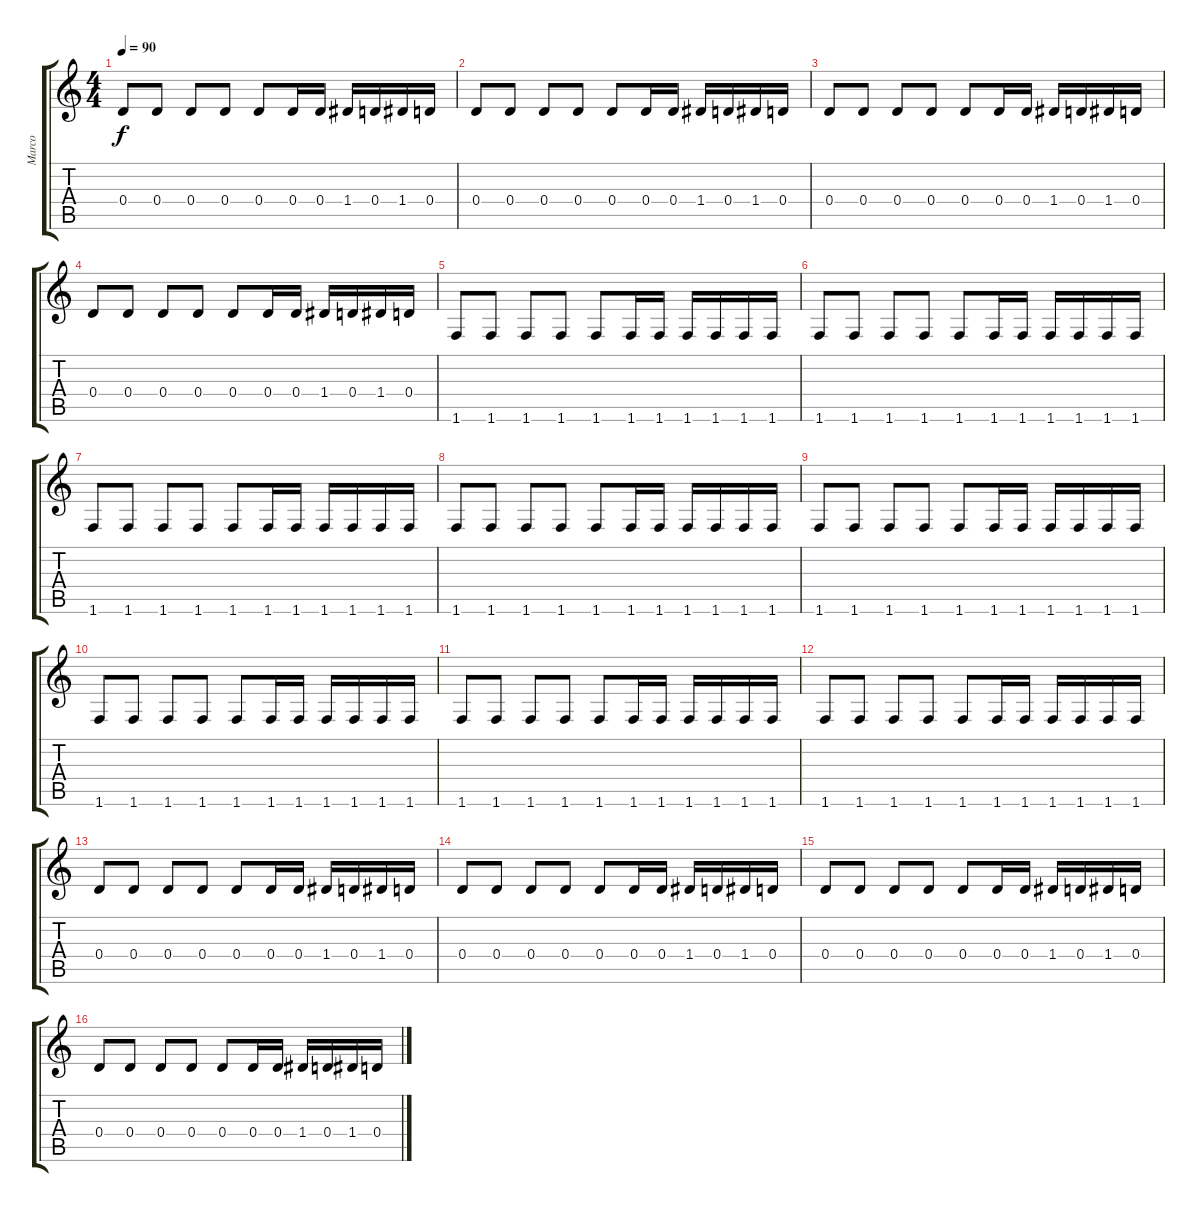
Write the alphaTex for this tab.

\track ("Marco" "Marco") {instrument synthbass2}
\staff {score tabs}
\tuning (E4 B3 G3 D3 A2 E2) {hide}
\ts (4 4)
\tempo 90
\clef g2
\ks c
0.4.8{dy f} 0.4.8 0.4.8 0.4.8 0.4.8 0.4.16 0.4.16 1.4.16 0.4.16 1.4.16 0.4.16 |
0.4.8 0.4.8 0.4.8 0.4.8 0.4.8 0.4.16 0.4.16 1.4.16 0.4.16 1.4.16 0.4.16 |
0.4.8 0.4.8 0.4.8 0.4.8 0.4.8 0.4.16 0.4.16 1.4.16 0.4.16 1.4.16 0.4.16 |
0.4.8 0.4.8 0.4.8 0.4.8 0.4.8 0.4.16 0.4.16 1.4.16 0.4.16 1.4.16 0.4.16 |
1.6.8 1.6.8 1.6.8 1.6.8 1.6.8 1.6.16 1.6.16 1.6.16 1.6.16 1.6.16 1.6.16 |
1.6.8 1.6.8 1.6.8 1.6.8 1.6.8 1.6.16 1.6.16 1.6.16 1.6.16 1.6.16 1.6.16 |
1.6.8 1.6.8 1.6.8 1.6.8 1.6.8 1.6.16 1.6.16 1.6.16 1.6.16 1.6.16 1.6.16 |
1.6.8 1.6.8 1.6.8 1.6.8 1.6.8 1.6.16 1.6.16 1.6.16 1.6.16 1.6.16 1.6.16 |
1.6.8 1.6.8 1.6.8 1.6.8 1.6.8 1.6.16 1.6.16 1.6.16 1.6.16 1.6.16 1.6.16 |
1.6.8 1.6.8 1.6.8 1.6.8 1.6.8 1.6.16 1.6.16 1.6.16 1.6.16 1.6.16 1.6.16 |
1.6.8 1.6.8 1.6.8 1.6.8 1.6.8 1.6.16 1.6.16 1.6.16 1.6.16 1.6.16 1.6.16 |
1.6.8 1.6.8 1.6.8 1.6.8 1.6.8 1.6.16 1.6.16 1.6.16 1.6.16 1.6.16 1.6.16 |
0.4.8 0.4.8 0.4.8 0.4.8 0.4.8 0.4.16 0.4.16 1.4.16 0.4.16 1.4.16 0.4.16 |
0.4.8 0.4.8 0.4.8 0.4.8 0.4.8 0.4.16 0.4.16 1.4.16 0.4.16 1.4.16 0.4.16 |
0.4.8 0.4.8 0.4.8 0.4.8 0.4.8 0.4.16 0.4.16 1.4.16 0.4.16 1.4.16 0.4.16 |
0.4.8 0.4.8 0.4.8 0.4.8 0.4.8 0.4.16 0.4.16 1.4.16 0.4.16 1.4.16 0.4.16
